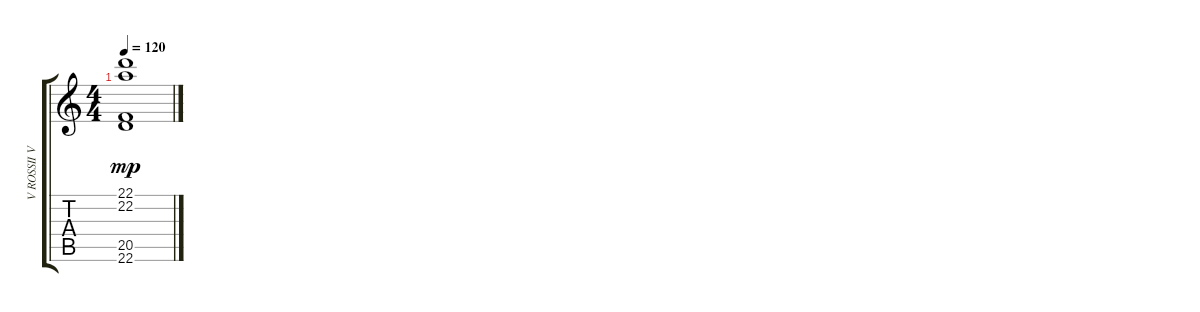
\track ("V ROSSII VECHERA     " "V ROSSII V") {instrument stringensemble2}
\staff {score tabs}
\tuning (E4 B3 G3 D3 A2 E2) {hide}
\ts (4 4)
\tempo 120
\clef g2
\ks c
(22.1 22.2 20.5 22.6).1{dy mp}
